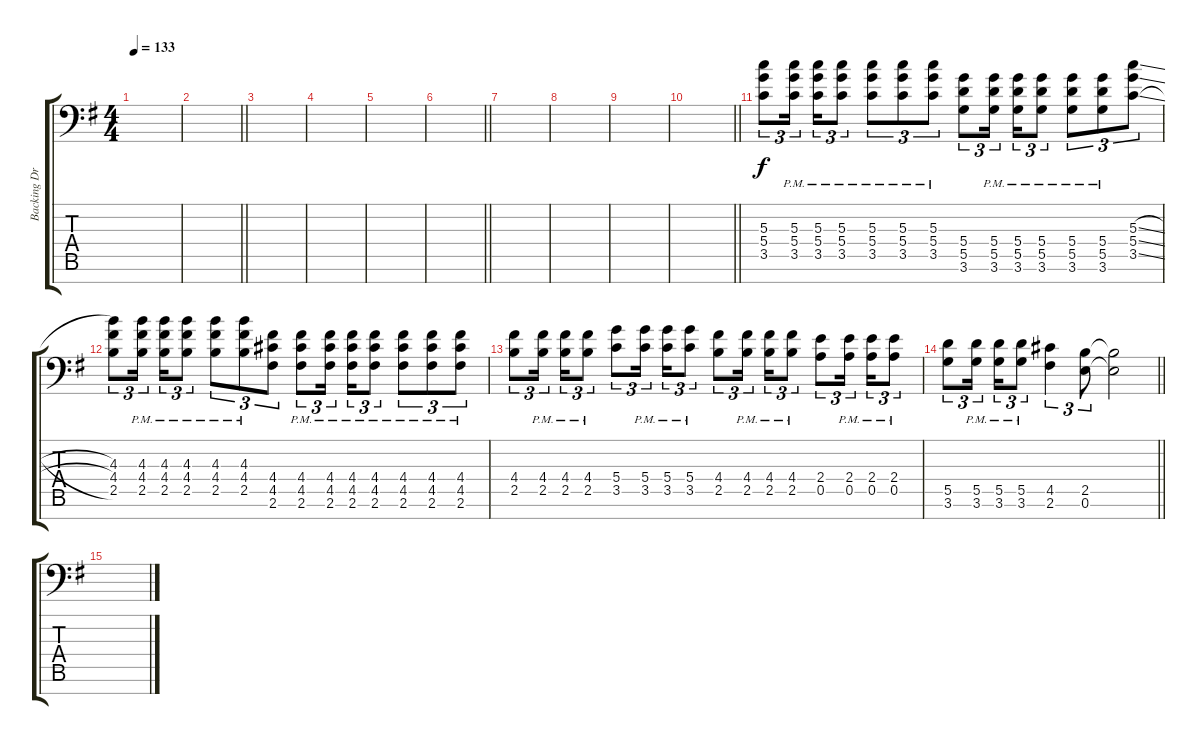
\track ("Backing Dropped A" "Backing Dr") {instrument distortionguitar}
\staff {score tabs}
\tuning (E4 B3 G3 D3 A2 E2 A1) {hide}
\ts (4 4)
\tempo 133
\clef f4
\ks eminor
|
\barLineRight lightlight
|
|
|
|
\barLineRight lightlight
|
\section ("" "")
|
|
|
\barLineRight lightlight
|
(5.3 5.4 3.5).8{tu (3 2) volume 15} (5.3{pm} 5.4{pm} 3.5{pm}).16{tu (3 2) beam splitsecondary} (5.3{pm} 5.4{pm} 3.5{pm}).16{tu (3 2)} (5.3{pm} 5.4{pm} 3.5{pm}).8{tu (3 2)} (5.3{pm} 5.4{pm} 3.5{pm}).8{tu (3 2)} (5.3{pm} 5.4{pm} 3.5{pm}).8{tu (3 2)} (5.3{pm} 5.4{pm} 3.5{pm}).8{tu (3 2)} (5.4 5.5 3.6).8{tu (3 2)} (5.4{pm} 5.5{pm} 3.6{pm}).16{tu (3 2) beam splitsecondary} (5.4{pm} 5.5{pm} 3.6{pm}).16{tu (3 2)} (5.4{pm} 5.5{pm} 3.6{pm}).8{tu (3 2)} (5.4{pm} 5.5{pm} 3.6{pm}).8{tu (3 2)} (5.4{pm} 5.5{pm} 3.6{pm}).8{tu (3 2)} (5.3{sl} 5.4{sl} 3.5{sl}).8{tu (3 2)} |
(4.3 4.4 2.5).8{tu (3 2)} (4.3{pm} 4.4{pm} 2.5{pm}).16{tu (3 2) beam splitsecondary} (4.3{pm} 4.4{pm} 2.5{pm}).16{tu (3 2)} (4.3{pm} 4.4{pm} 2.5{pm}).8{tu (3 2)} (4.3{pm} 4.4{pm} 2.5{pm}).8{tu (3 2)} (4.3{pm} 4.4{pm} 2.5{pm}).8{tu (3 2)} (4.4 4.5 2.6).8{tu (3 2)} (4.4{pm} 4.5{pm} 2.6{pm}).8{tu (3 2)} (4.4{pm} 4.5{pm} 2.6{pm}).16{tu (3 2) beam splitsecondary} (4.4{pm} 4.5{pm} 2.6{pm}).16{tu (3 2)} (4.4{pm} 4.5{pm} 2.6{pm}).8{tu (3 2)} (4.4{pm} 4.5{pm} 2.6{pm}).8{tu (3 2)} (4.4{pm} 4.5{pm} 2.6{pm}).8{tu (3 2)} (4.4{pm} 4.5{pm} 2.6{pm}).8{tu (3 2)} |
(4.4 2.5).8{tu (3 2)} (4.4{pm} 2.5{pm}).16{tu (3 2) beam splitsecondary} (4.4{pm} 2.5{pm}).16{tu (3 2)} (4.4{pm} 2.5{pm}).8{tu (3 2)} (5.4 3.5).8{tu (3 2)} (5.4{pm} 3.5{pm}).16{tu (3 2) beam splitsecondary} (5.4{pm} 3.5{pm}).16{tu (3 2)} (5.4{pm} 3.5{pm}).8{tu (3 2)} (4.4 2.5).8{tu (3 2)} (4.4{pm} 2.5{pm}).16{tu (3 2) beam splitsecondary} (4.4{pm} 2.5{pm}).16{tu (3 2)} (4.4{pm} 2.5{pm}).8{tu (3 2)} (2.4 0.5).8{tu (3 2)} (2.4{pm} 0.5{pm}).16{tu (3 2) beam splitsecondary} (2.4{pm} 0.5{pm}).16{tu (3 2)} (2.4{pm} 0.5{pm}).8{tu (3 2)} |
\barLineRight lightlight
(5.5 3.6).8{tu (3 2)} (5.5{pm} 3.6{pm}).16{tu (3 2) beam splitsecondary} (5.5{pm} 3.6{pm}).16{tu (3 2)} (5.5{pm} 3.6{pm}).8{tu (3 2)} (4.5 2.6).4{tu (3 2)} (2.5 0.6).8{tu (3 2)} (2.5{t} 0.6{t}).2 |
\section ("" "")
